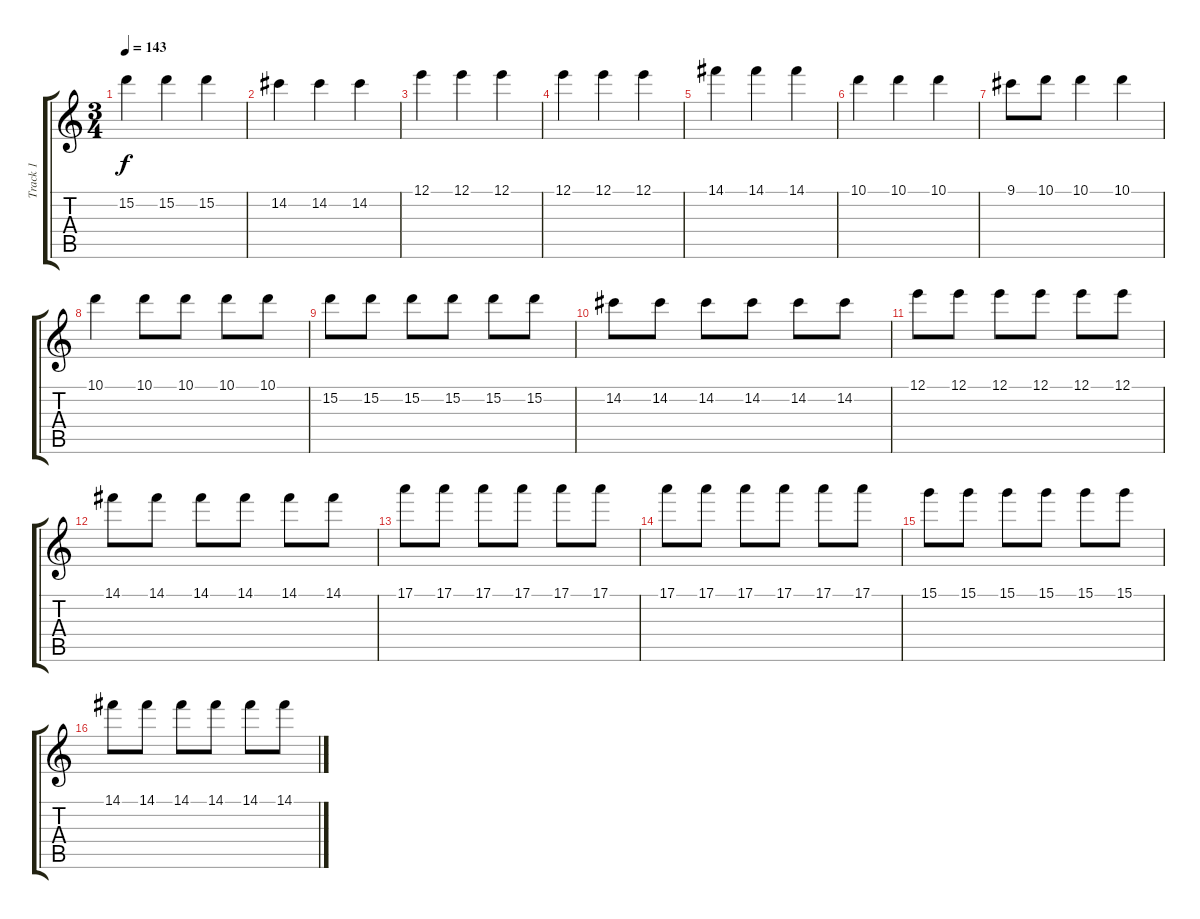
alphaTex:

\track ("Track 1" "Track 1") {instrument distortionguitar}
\staff {score tabs}
\tuning (E4 B3 G3 D3 A2 D2) {hide}
\ts (3 4)
\tempo 143
\clef g2
\ks c
15.2.4{dy f} 15.2.4 15.2.4 |
14.2.4 14.2.4 14.2.4 |
12.1.4 12.1.4 12.1.4 |
12.1.4 12.1.4 12.1.4 |
14.1.4 14.1.4 14.1.4 |
10.1.4 10.1.4 10.1.4 |
9.1.8 10.1.8 10.1.4 10.1.4 |
10.1.4 10.1.8 10.1.8 10.1.8 10.1.8 |
15.2.8 15.2.8 15.2.8 15.2.8 15.2.8 15.2.8 |
14.2.8 14.2.8 14.2.8 14.2.8 14.2.8 14.2.8 |
12.1.8 12.1.8 12.1.8 12.1.8 12.1.8 12.1.8 |
14.1.8 14.1.8 14.1.8 14.1.8 14.1.8 14.1.8 |
17.1.8 17.1.8 17.1.8 17.1.8 17.1.8 17.1.8 |
17.1.8 17.1.8 17.1.8 17.1.8 17.1.8 17.1.8 |
15.1.8 15.1.8 15.1.8 15.1.8 15.1.8 15.1.8 |
14.1.8 14.1.8 14.1.8 14.1.8 14.1.8 14.1.8
